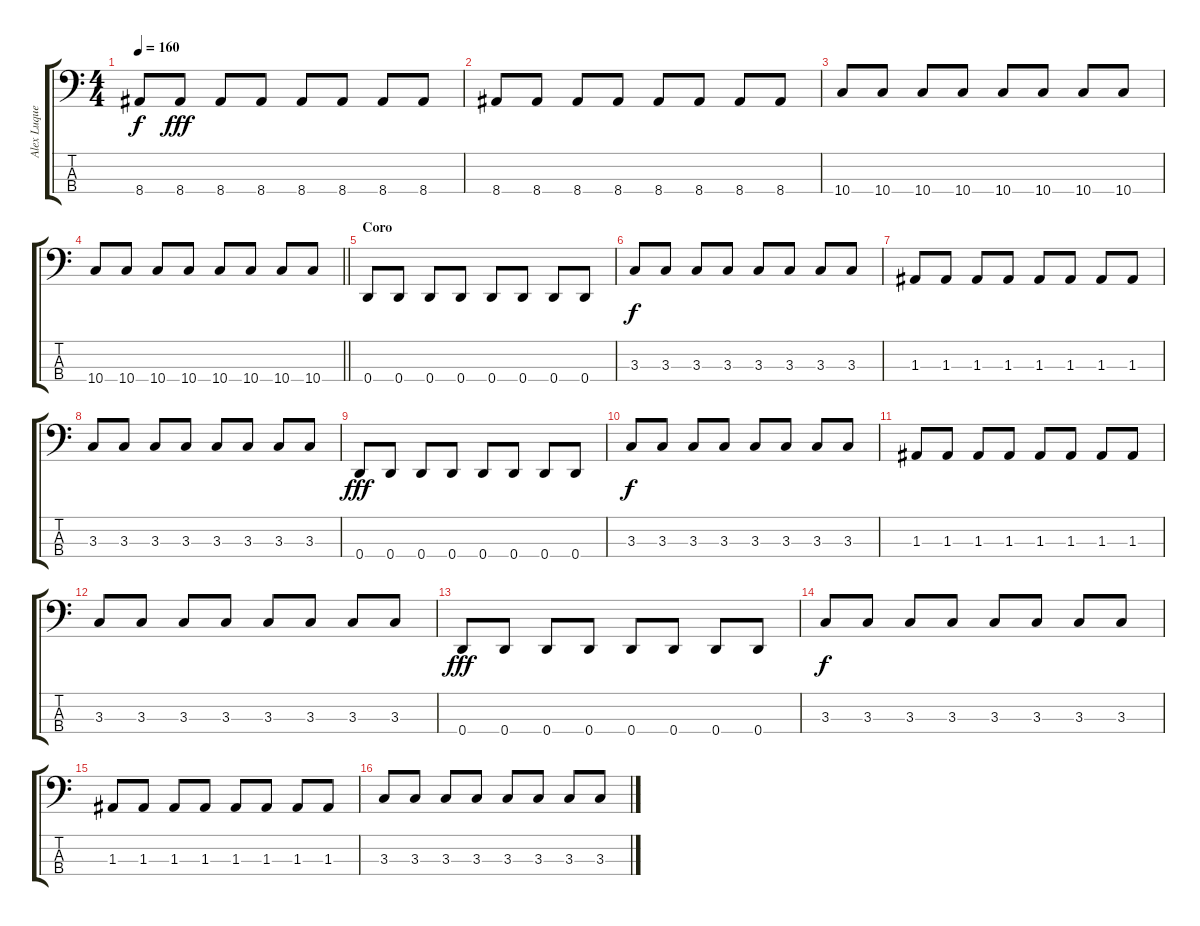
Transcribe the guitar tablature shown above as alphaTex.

\track ("Alex Luque" "Alex Luque") {instrument electricbasspick}
\staff {score tabs}
\tuning (G2 D2 A1 D1) {hide}
\ts (4 4)
\tempo 160
\clef f4
\ks c
8.4{t}.8{dy f} 8.4.8{dy fff} 8.4.8 8.4.8 8.4.8 8.4.8 8.4.8 8.4.8 |
8.4.8 8.4.8 8.4.8 8.4.8 8.4.8 8.4.8 8.4.8 8.4.8 |
10.4.8 10.4.8 10.4.8 10.4.8 10.4.8 10.4.8 10.4.8 10.4.8 |
\barLineRight lightlight
10.4.8 10.4.8 10.4.8 10.4.8 10.4.8 10.4.8 10.4.8 10.4.8 |
\section ("" "Coro")
0.4.8 0.4.8 0.4.8 0.4.8 0.4.8 0.4.8 0.4.8 0.4.8 |
3.3.8{dy f} 3.3.8 3.3.8 3.3.8 3.3.8 3.3.8 3.3.8 3.3.8 |
1.3.8 1.3.8 1.3.8 1.3.8 1.3.8 1.3.8 1.3.8 1.3.8 |
3.3.8 3.3.8 3.3.8 3.3.8 3.3.8 3.3.8 3.3.8 3.3.8 |
0.4.8{dy fff} 0.4.8 0.4.8 0.4.8 0.4.8 0.4.8 0.4.8 0.4.8 |
3.3.8{dy f} 3.3.8 3.3.8 3.3.8 3.3.8 3.3.8 3.3.8 3.3.8 |
1.3.8 1.3.8 1.3.8 1.3.8 1.3.8 1.3.8 1.3.8 1.3.8 |
3.3.8 3.3.8 3.3.8 3.3.8 3.3.8 3.3.8 3.3.8 3.3.8 |
0.4.8{dy fff} 0.4.8 0.4.8 0.4.8 0.4.8 0.4.8 0.4.8 0.4.8 |
3.3.8{dy f} 3.3.8 3.3.8 3.3.8 3.3.8 3.3.8 3.3.8 3.3.8 |
1.3.8 1.3.8 1.3.8 1.3.8 1.3.8 1.3.8 1.3.8 1.3.8 |
3.3.8 3.3.8 3.3.8 3.3.8 3.3.8 3.3.8 3.3.8 3.3.8
